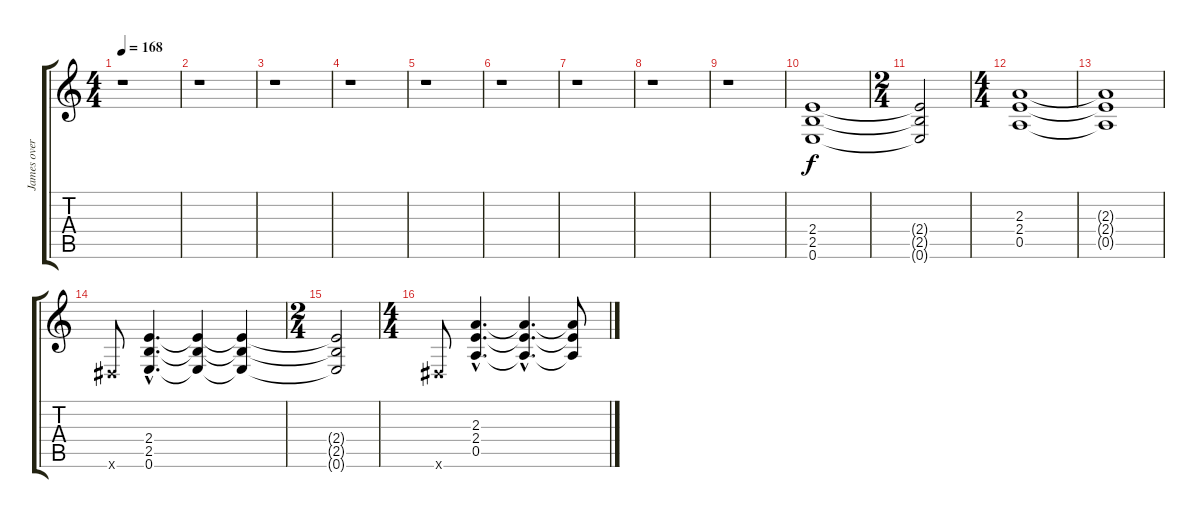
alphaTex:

\track ("James overdrive" "James over") {instrument overdrivenguitar}
\staff {score tabs}
\tuning (E4 B3 G3 D3 A2 E2) {hide}
\ts (4 4)
\tempo 168
\clef g2
\ks c
r.1{dy f} |
r.1 |
r.1 |
r.1 |
r.1 |
r.1 |
r.1 |
r.1 |
r.1 |
(2.4 2.5 0.6).1 |
\ts (2 4)
(2.4{t} 2.5{t} 0.6{t}).2 |
\ts (4 4)
(2.3 2.4 0.5).1 |
(2.3{t} 2.4{t} 0.5{t}).1 |
-1.6{x}.8 (2.4{hac} 2.5{hac} 0.6{hac}).4{d} (2.4{t} 2.5{t} 0.6{t}).4 (2.4{t} 2.5{t} 0.6{t}).4 |
\ts (2 4)
(2.4{t} 2.5{t} 0.6{t}).2 |
\ts (4 4)
-1.6{x}.8 (2.3{hac} 2.4{hac} 0.5{hac}).4{d} (2.3{hac t} 2.4{hac t} 0.5{hac t}).4{d} (2.3{t} 2.4{t} 0.5{t}).8
